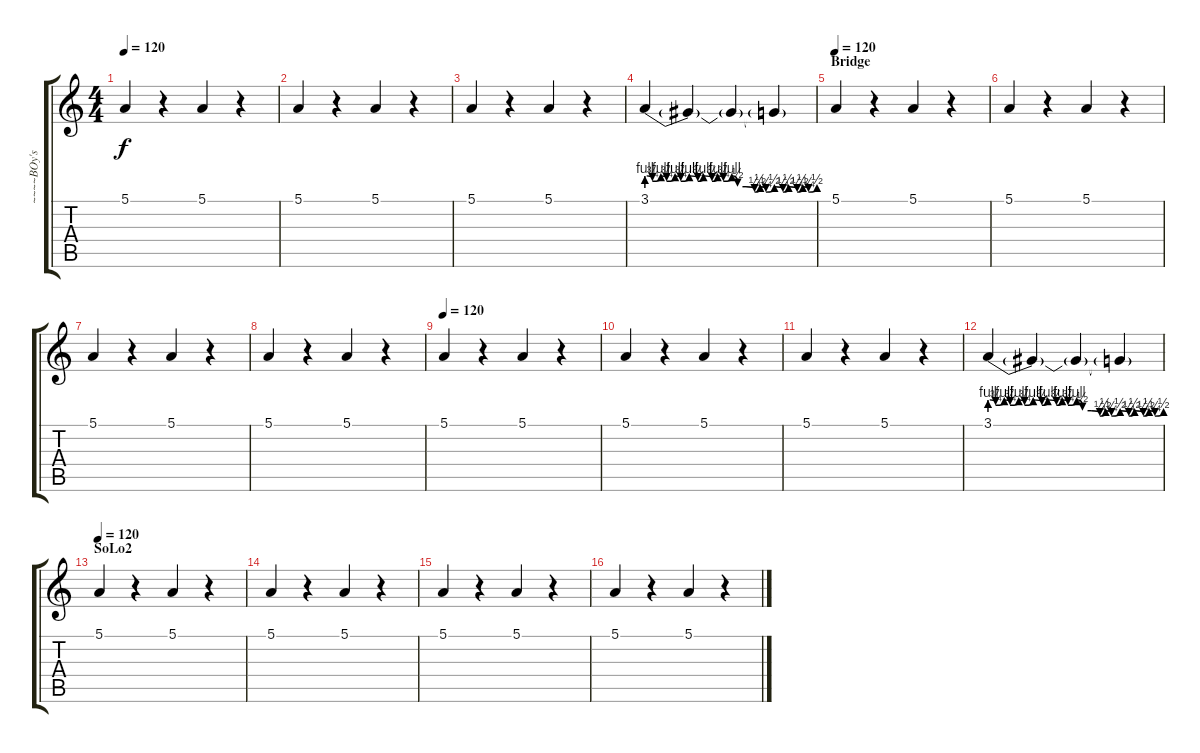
\track ("~~~~BOy's house~~~~" "~~~~BOy's ") {instrument recorder}
\staff {score tabs}
\tuning (E4 B3 G3 D3 A2 E2) {hide}
\ts (4 4)
\tempo 120
\clef g2
\ks c
5.1.4{dy f} r.4 5.1.4 r.4 |
5.1.4 r.4 5.1.4 r.4 |
5.1.4 r.4 5.1.4 r.4 |
3.1{be (custom 0 4 2 3 5 4 7 3 10 4 12 3 15 4 18 3 20 4 23 3 25 4 27 3 30 4 32 2 35 2 38 1 40 2 42 1 45 2 48 1 50 2 53 1 55 2 57 1 60 2)}.4 3.1{t}.4 3.1{t}.4 3.1{t}.4 |
\section ("" "Bridge")
\tempo 120
5.1.4{volume 12} r.4 5.1.4 r.4 |
5.1.4 r.4 5.1.4 r.4 |
5.1.4 r.4 5.1.4 r.4 |
5.1.4 r.4 5.1.4 r.4 |
\tempo 120
5.1.4{volume 12} r.4 5.1.4 r.4 |
5.1.4 r.4 5.1.4 r.4 |
5.1.4 r.4 5.1.4 r.4 |
3.1{be (custom 0 4 2 3 5 4 7 3 10 4 12 3 15 4 18 3 20 4 23 3 25 4 27 3 30 4 32 2 35 2 38 1 40 2 42 1 45 2 48 1 50 2 53 1 55 2 57 1 60 2)}.4 3.1{t}.4 3.1{t}.4 3.1{t}.4 |
\section ("" "SoLo2")
\tempo 120
5.1.4{volume 8} r.4 5.1.4 r.4 |
5.1.4 r.4 5.1.4 r.4 |
5.1.4 r.4 5.1.4 r.4 |
5.1.4 r.4 5.1.4 r.4
